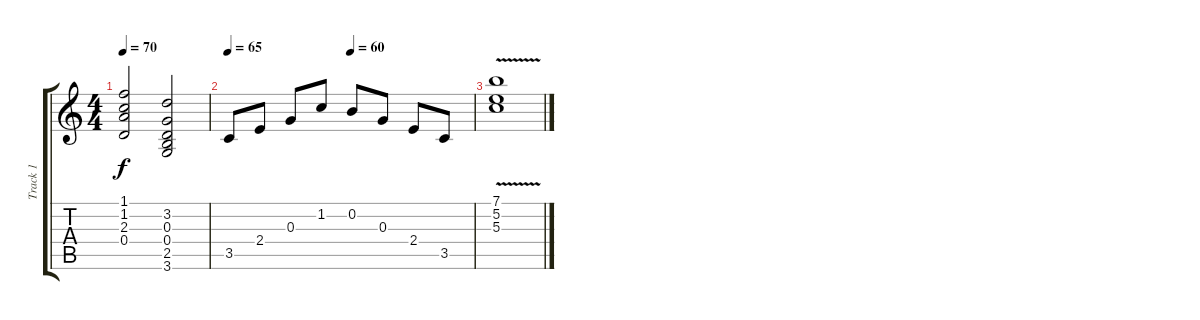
\track ("Track 1" "Track 1") {instrument acousticguitarsteel}
\staff {score tabs}
\tuning (E4 B3 G3 D3 A2 E2) {hide}
\ts (4 4)
\tempo 70
\clef g2
\ks c
(1.1 1.2 2.3 0.4).2{dy f} (3.2 0.3 0.4 2.5 3.6).2 |
\tempo 65
\tempo (60 0.5)
3.5.8 2.4.8 0.3.8 1.2.8 0.2.8 0.3.8 2.4.8 3.5.8 |
(7.1{v} 5.2 5.3).1
